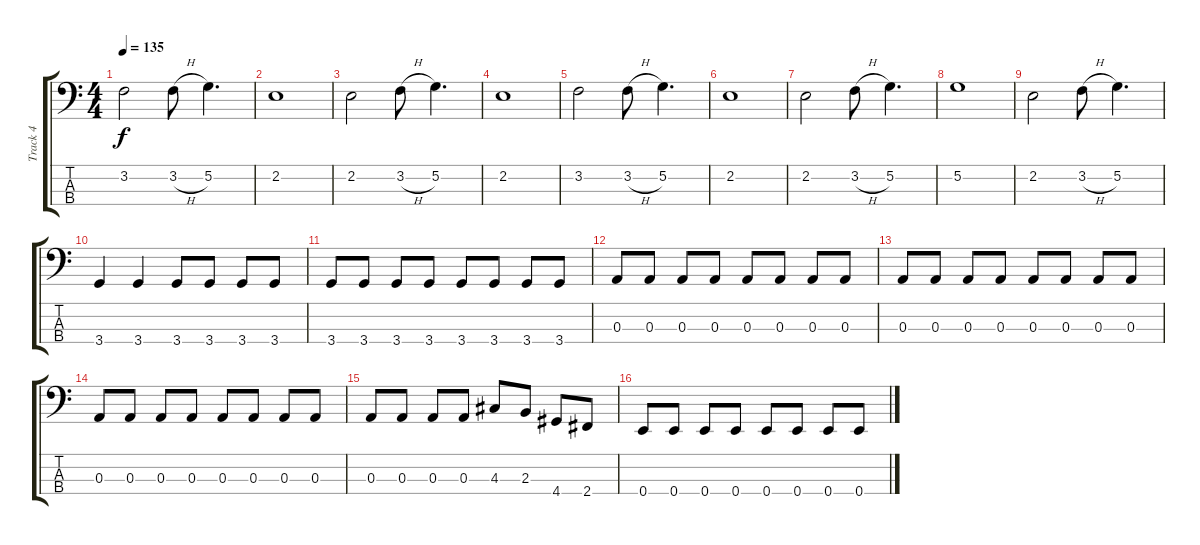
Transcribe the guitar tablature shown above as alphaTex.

\track ("Track 4" "Track 4") {instrument electricbassfinger}
\staff {score tabs}
\tuning (G2 D2 A1 E1) {hide}
\ts (4 4)
\tempo 135
\clef f4
\ks c
3.2.2{dy f} 3.2{h}.8 5.2.4{d} |
2.2.1 |
2.2.2 3.2{h}.8 5.2.4{d} |
2.2.1 |
3.2.2 3.2{h}.8 5.2.4{d} |
2.2.1 |
2.2.2 3.2{h}.8 5.2.4{d} |
5.2.1 |
2.2.2 3.2{h}.8 5.2.4{d} |
3.4.4 3.4.4 3.4.8 3.4.8 3.4.8 3.4.8 |
3.4.8 3.4.8 3.4.8 3.4.8 3.4.8 3.4.8 3.4.8 3.4.8 |
0.3.8 0.3.8 0.3.8 0.3.8 0.3.8 0.3.8 0.3.8 0.3.8 |
0.3.8 0.3.8 0.3.8 0.3.8 0.3.8 0.3.8 0.3.8 0.3.8 |
0.3.8 0.3.8 0.3.8 0.3.8 0.3.8 0.3.8 0.3.8 0.3.8 |
0.3.8 0.3.8 0.3.8 0.3.8 4.3.8 2.3.8 4.4.8 2.4.8 |
0.4.8 0.4.8 0.4.8 0.4.8 0.4.8 0.4.8 0.4.8 0.4.8
